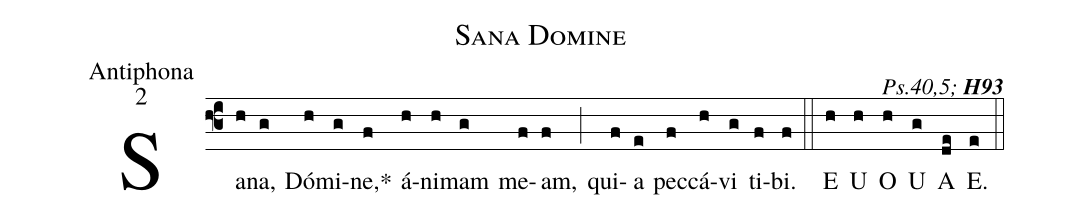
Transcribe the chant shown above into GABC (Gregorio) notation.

name:Sana Domine;
office-part:Antiphona;
mode:2;
commentary:{\itshape\mdseries Ps.40,5;\/} {\bfseries H93};
%%
(f3) Sa(h)na,(g) Dó(h)mi(g)ne,<sp>*</sp>(f) á(h)ni(h)mam(g) me(f)am,(f) (;)
qui(f)a(e) pec(f)cá(h)vi(g) ti(f)bi.(f) (::)
<eu>  E(h) U(h) O(h) U(g) A(de) E.(e) </eu> (::)
